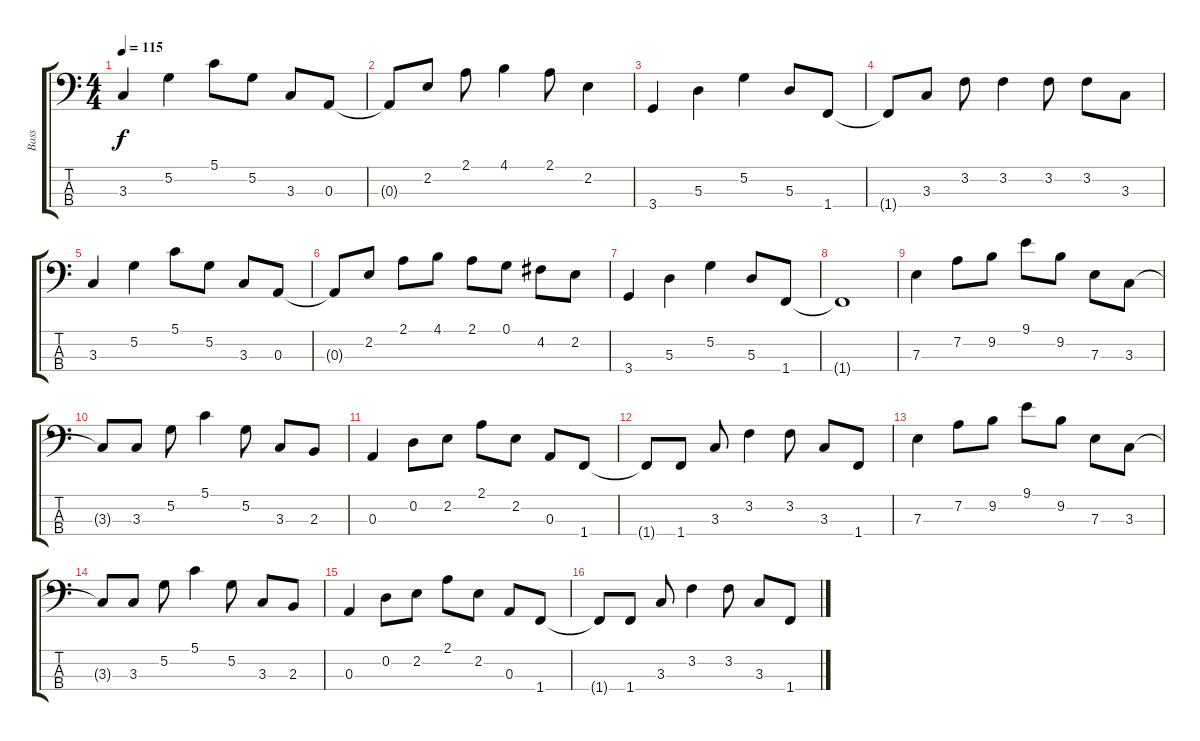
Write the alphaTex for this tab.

\track ("Bass" "Bass") {instrument electricbassfinger}
\staff {score tabs}
\tuning (G2 D2 A1 E1) {hide}
\ts (4 4)
\tempo 115
\clef f4
\ks c
3.3.4{dy f} 5.2.4 5.1.8 5.2.8 3.3.8 0.3.8 |
0.3{t}.8 2.2.8 2.1.8 4.1.4 2.1.8 2.2.4 |
3.4.4 5.3.4 5.2.4 5.3.8 1.4.8 |
1.4{t}.8 3.3.8 3.2.8 3.2.4 3.2.8 3.2.8 3.3.8 |
3.3.4 5.2.4 5.1.8 5.2.8 3.3.8 0.3.8 |
0.3{t}.8 2.2.8 2.1.8 4.1.8 2.1.8 0.1.8 4.2.8 2.2.8 |
3.4.4 5.3.4 5.2.4 5.3.8 1.4.8 |
1.4{t}.1 |
7.3.4 7.2.8 9.2.8 9.1.8 9.2.8 7.3.8 3.3.8 |
3.3{t}.8 3.3.8 5.2.8 5.1.4 5.2.8 3.3.8 2.3.8 |
0.3.4 0.2.8 2.2.8 2.1.8 2.2.8 0.3.8 1.4.8 |
1.4{t}.8 1.4.8 3.3.8 3.2.4 3.2.8 3.3.8 1.4.8 |
7.3.4 7.2.8 9.2.8 9.1.8 9.2.8 7.3.8 3.3.8 |
3.3{t}.8 3.3.8 5.2.8 5.1.4 5.2.8 3.3.8 2.3.8 |
0.3.4 0.2.8 2.2.8 2.1.8 2.2.8 0.3.8 1.4.8 |
1.4{t}.8 1.4.8 3.3.8 3.2.4 3.2.8 3.3.8 1.4.8
